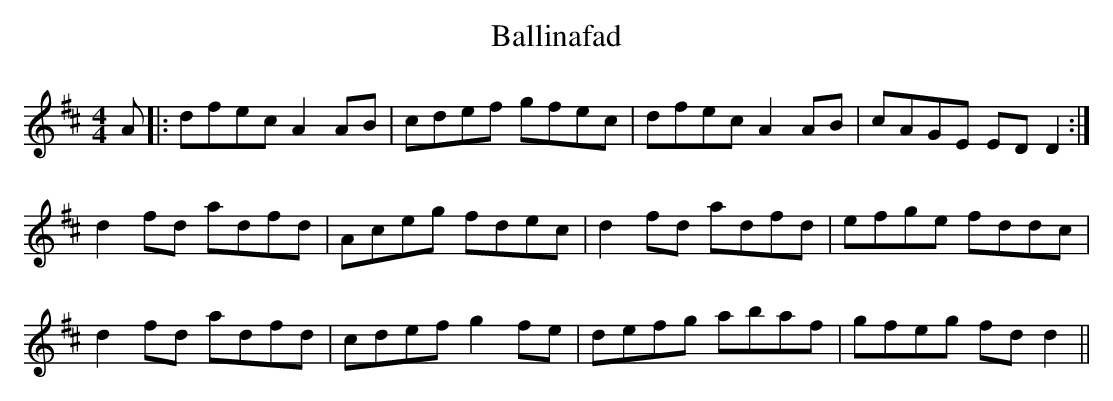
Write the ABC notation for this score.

X:1
T: Ballinafad
M: 4/4
L: 1/8
K: D
A |: dfec A2 AB | cdef gfec | dfec A2 AB |\
cAGE ED D2 :|
d2 fd adfd | Aceg fdec | d2 fd adfd |\
efge fddc |
d2 fd adfd | cdef g2 fe | defg abaf |\
gfeg fd d2 ||
